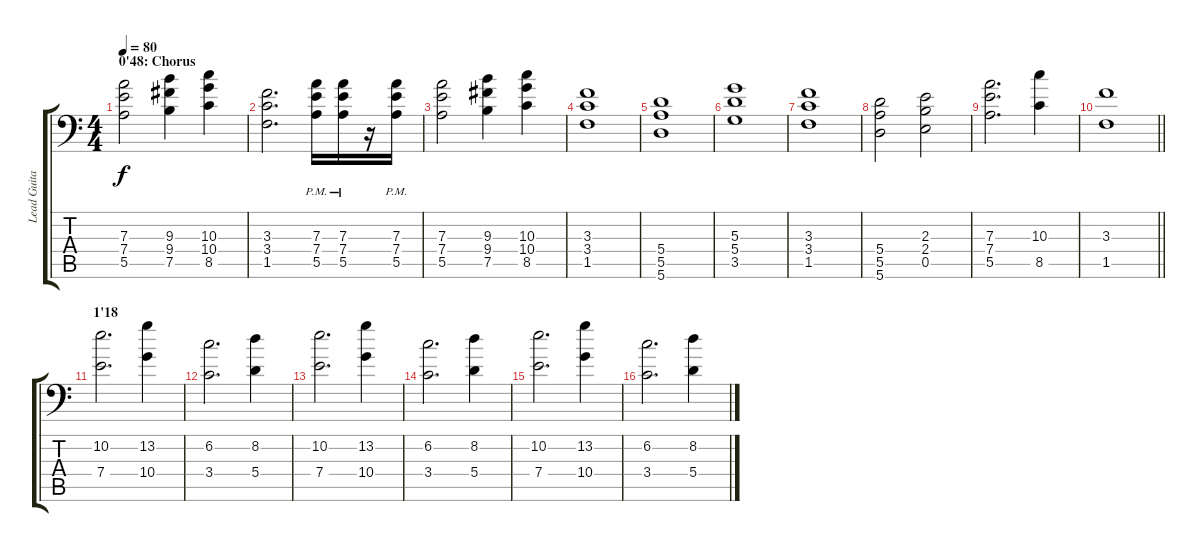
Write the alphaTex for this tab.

\track ("Lead Guitar" "Lead Guita") {instrument distortionguitar}
\staff {score tabs}
\tuning (B3 Gb3 D3 A2 E2 A1) {hide}
\ts (4 4)
\section ("" "0'48: Chorus")
\tempo 80
\clef f4
\ks c
(7.3 7.4 5.5).2{dy f} (9.3 9.4 7.5).4 (10.3 10.4 8.5).4 |
(3.3 3.4 1.5).2{d} (7.3{pm} 7.4{pm} 5.5{pm}).16 (7.3{pm} 7.4{pm} 5.5{pm}).16 r.16 (7.3{pm} 7.4{pm} 5.5{pm}).16 |
(7.3 7.4 5.5).2 (9.3 9.4 7.5).4 (10.3 10.4 8.5).4 |
(3.3 3.4 1.5).1 |
(5.4 5.5 5.6).1 |
(5.3 5.4 3.5).1 |
(3.3 3.4 1.5).1 |
(5.4 5.5 5.6).2 (2.3 2.4 0.5).2 |
(7.3 7.4 5.5).2{d} (10.3 8.5).4 |
\barLineRight lightlight
(3.3 1.5).1 |
\section ("" "1'18")
(10.2 7.4).2{d} (13.2 10.4).4 |
(6.2 3.4).2{d} (8.2 5.4).4 |
(10.2 7.4).2{d} (13.2 10.4).4 |
(6.2 3.4).2{d} (8.2 5.4).4 |
(10.2 7.4).2{d} (13.2 10.4).4 |
(6.2 3.4).2{d} (8.2 5.4).4
